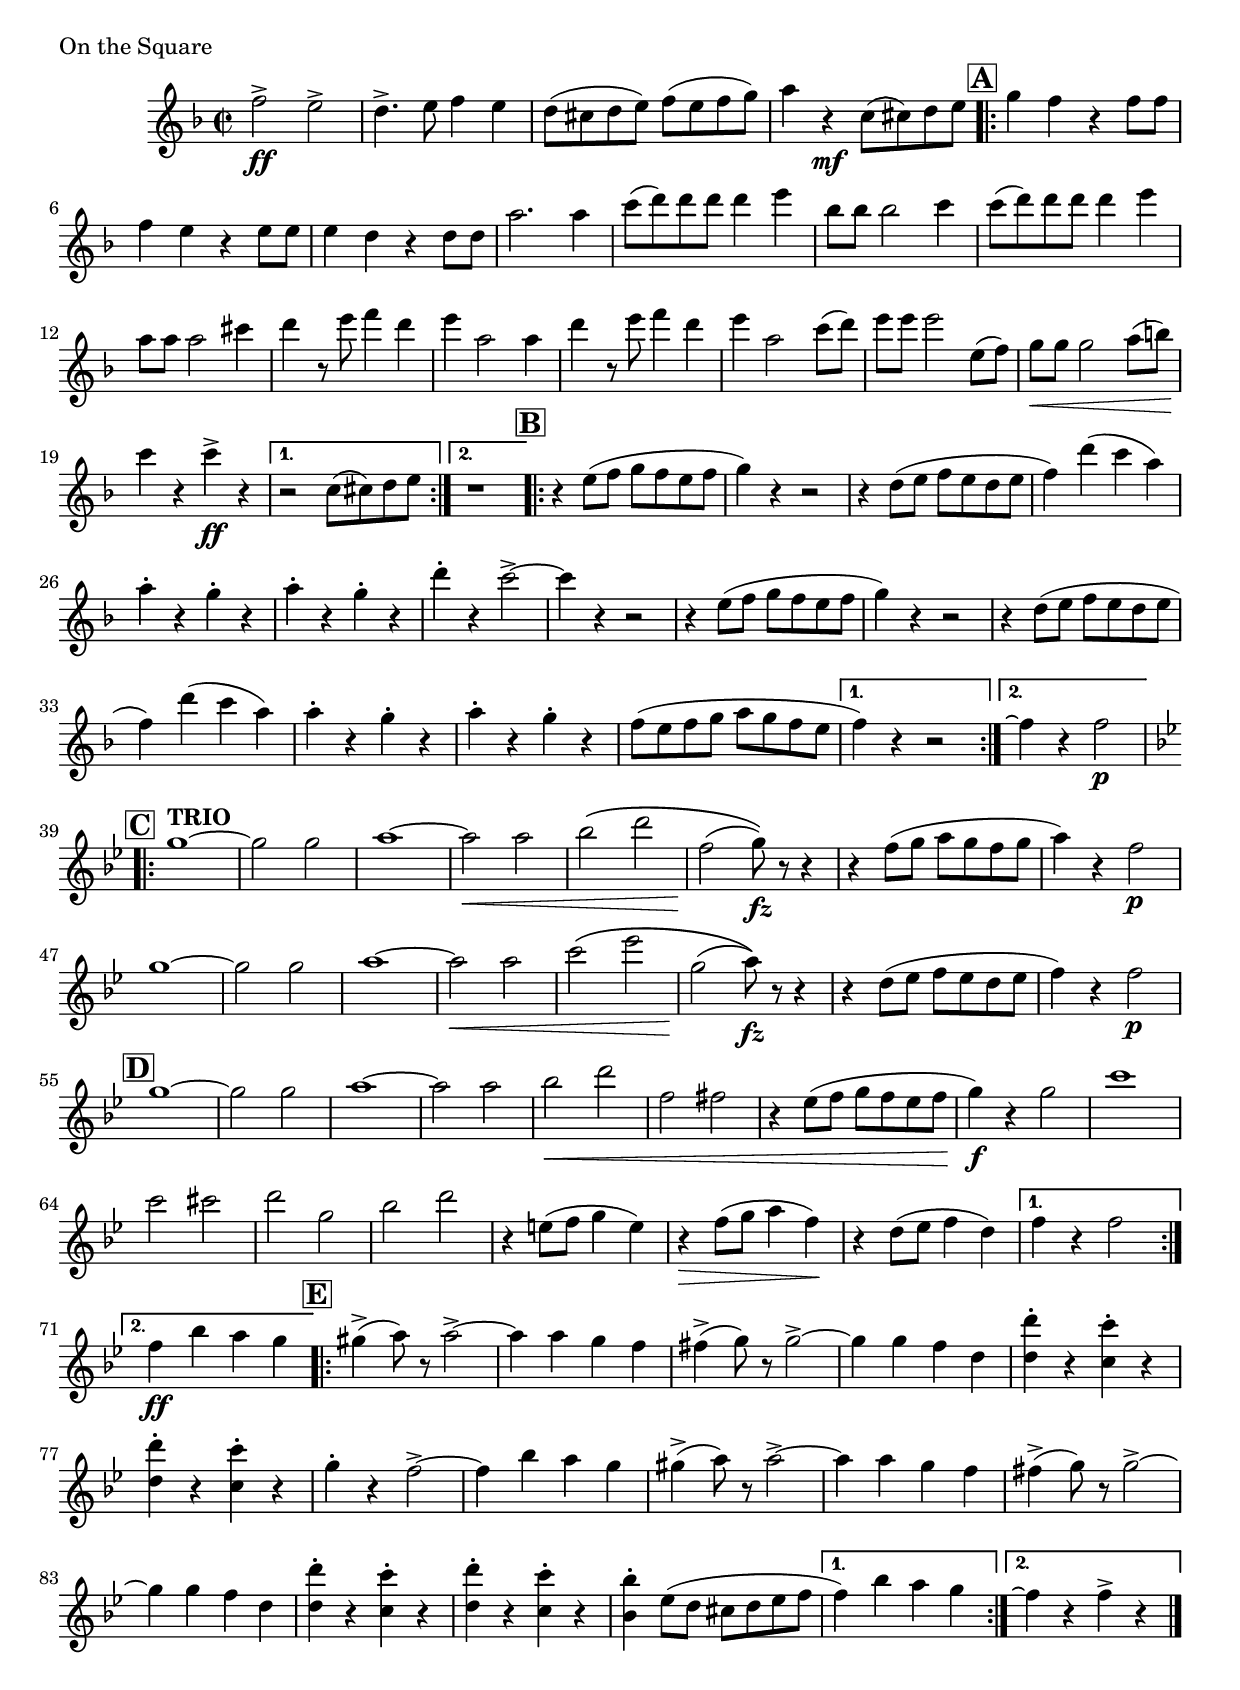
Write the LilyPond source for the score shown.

\version "2.18.0"
% When ready to include in collection:	1. Comment out top section with \Include file(s)
%					2. \midi section if present.
%Comment out from here
%{
\include "../../../Includes/Polis_format.ily"

%...to here
%}
  \score {

    % Svenska Polisens Marscher: 1. On the Square   
    \relative c'' { 
    	    \pointAndClickOn
    	    \key f \major \time 2/2 
    	    \compressFullBarRests
    	    \set Score.markFormatter = #format-mark-box-letters
    	    f2->\ff e-> |d4.-> e8 f4 e |d8 (cis d e) f (e f g) 
    	    a4 r\mf c,8 (cis) d e
    	    
%Rehearsal mark A
	\mark \default
	\repeat volta 2 {
	g4 f r f8 f |f4 e r e8 e |e4 d r d8 d|a'2. a4 |c8 (d) d d d4 e 
	bes8 bes bes2 c4 |c8 (d) d d d4 e |a,8 a a2 cis4 |d r8 e f4 d
	e4 a,2 a4 |d r8 e f4 d |
	e4 a,2 c8 (d) |e e e2 e,8 (f) |g8\< g g2 a8 (b) |c4\! r c->\ff r }
	\alternative {
		{r2 c,8 (cis) d e}
		{r1}
	}

%Rehearsal mark B
	\mark \default
	\repeat volta 2 {
	r4 e8 (f g f e f |g4) r r2 |r4 d8 (e f e d e |f4) d' (c a) 
	a-. r g-. r |a-. r g-. r |d'-. r c2->~ |c4 r r2 |r4 e,8 (f g f e f 
	g4) r r2 |r4 d8 (e f e d e |f4) d' (c a) | a-. r g-. r |a-. r g-. r  
	f8 (e f g a g f e }
	\alternative {
		{f4) r r2}
		{f4\repeatTie r f2\p}
	}	

%Rehearsal mark C
	\mark \default
	\repeat volta 2 {
	\key bes \major
	g1~^\markup {\bold {TRIO}} |g2 g |a1~ |a2\< a |bes\( d 
	f,\! (g8\fz)\) r8 r4
	r f8 (g a g f g |a4) r f2\p |g1~ |g2 g |a1~ |a2\< a |c \(ees 
	g,2\! (a8)\)\fz r r4 |r d,8 (ees f ees d ees |f4) r f2\p
	
%Rehearsal mark D
	\mark \default
	g1~ |g2 g |a1~ |a2 a |bes\< d |f, fis |r4 ees8 (f g f ees f |g4)\f r g2 
	c1 |c2 cis |d g, |bes d | r4 e,8 (f g4 e) |r4\> f8 (g a4 f)\! 
	r d8 (ees f4 d) }
	\alternative {
		{f4 r f2}
		{f4\ff bes a g}
	}
	
%Rehearsal mark E
	\mark \default
	\repeat volta 2 {
		gis4-> (a8) r a2->~ |a4 a g f |fis-> (g8) r g2->~
		g4 g f d |<d'-. d,>4 r <c-. c,>4 r |<d-. d,>4 r <c-. c,>4 r 
		g-. r f2->~ |f4 bes a g |gis-> (a8) r a2->~ |a4 a g f 
		fis-> (g8) r g2->~ |g4 g f d |<d'-. d,>4 r <c-. c,>4 r 
		<d-. d,>4 r <c-. c,>4 r |<bes-. bes,>4 ees,8 (d cis d ees f
		}
		\alternative {
			{f4) bes a g}
			{f4\repeatTie r f-> r}
		}
		\bar "|."
    }%end relative
    \header {
    	    piece = "On the Square"
    	    composer = "Frank A. Panella"
    	}
  }%end score
